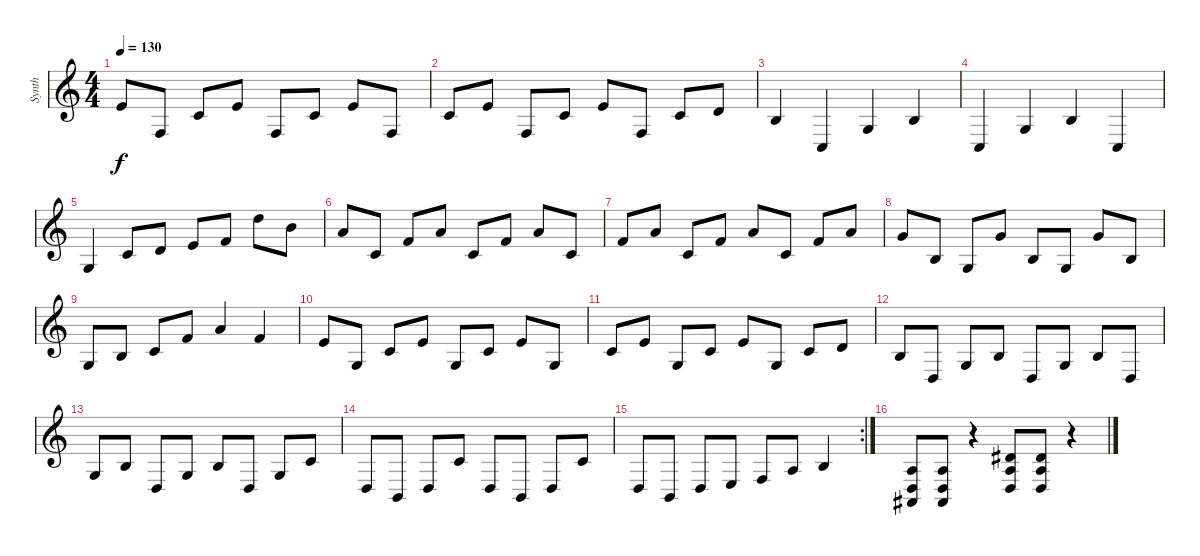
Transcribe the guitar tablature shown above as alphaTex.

\track ("Synth" "Synth") {instrument electricpiano2}
\staff {score}
\tuning (E4 B3 G3 D3 A2 E2) {hide}
\ts (4 4)
\tempo 130
\clef g2
\ks c
14.4.8{dy f} 13.6.8 15.5.8 14.4.8 13.6.8 15.5.8 14.4.8 13.6.8 |
15.5.8 14.4.8 13.6.8 15.5.8 14.4.8 13.6.8 15.5.8 12.4.8 |
14.5.4 8.6.4 10.5.4 9.4.4 |
8.6.4 0.3.4 0.2.4 3.5.4 |
0.3.4 1.2.8 3.2.8 0.1.8 1.1.8 10.1.8 7.1.8 |
5.1.8 5.3.8 6.2.8 5.1.8 5.3.8 6.2.8 5.1.8 5.3.8 |
6.2.8 5.1.8 5.3.8 6.2.8 5.1.8 5.3.8 6.2.8 5.1.8 |
3.1.8 4.3.8 0.3.8 3.1.8 0.2.8 0.3.8 3.1.8 0.2.8 |
0.3.8 0.2.8 1.2.8 1.1.8 5.1.4 1.1.4 |
0.1.8 0.3.8 1.2.8 0.1.8 0.3.8 1.2.8 0.1.8 0.3.8 |
1.2.8 0.1.8 0.3.8 1.2.8 0.1.8 0.3.8 1.2.8 3.2.8 |
0.2.8 0.4.8 0.3.8 0.2.8 0.4.8 0.3.8 0.2.8 0.4.8 |
0.3.8 0.2.8 0.4.8 0.3.8 0.2.8 0.4.8 0.3.8 1.2.8 |
0.4.8 2.5.8 0.4.8 1.2.8 0.4.8 2.5.8 0.4.8 1.2.8 |
\rc 2
0.4.8 2.5.8 0.4.8 2.4.8 3.4.8 2.3.8 0.2.4 |
(2.3 0.4 1.5).8 (2.3 0.4 1.5).8 r.4 (4.2 2.3 0.4).8 (4.2 2.3 0.4).8 r.4
